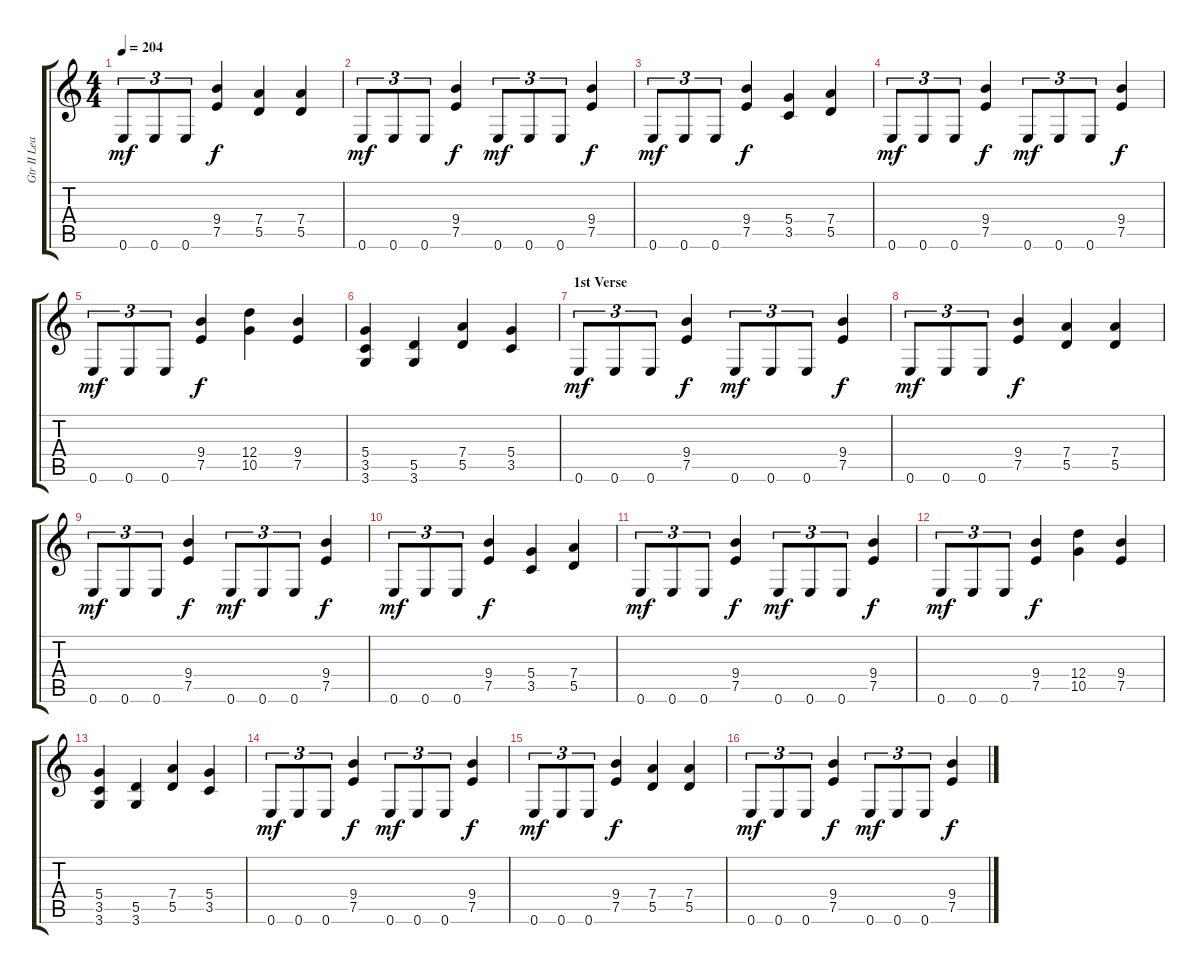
\track ("Gtr II Lead" "Gtr II Lea") {instrument overdrivenguitar}
\staff {score tabs}
\tuning (E4 B3 G3 D3 A2 E2) {hide}
\ts (4 4)
\tempo 204
\clef g2
\ks c
0.6.8{tu (3 2) dy mf} 0.6.8{tu (3 2)} 0.6.8{tu (3 2)} (9.4 7.5).4{dy f} (7.4 5.5).4 (7.4 5.5).4 |
0.6.8{tu (3 2) dy mf} 0.6.8{tu (3 2)} 0.6.8{tu (3 2)} (9.4 7.5).4{dy f} 0.6.8{tu (3 2) dy mf} 0.6.8{tu (3 2)} 0.6.8{tu (3 2)} (9.4 7.5).4{dy f} |
0.6.8{tu (3 2) dy mf} 0.6.8{tu (3 2)} 0.6.8{tu (3 2)} (9.4 7.5).4{dy f} (5.4 3.5).4 (7.4 5.5).4 |
0.6.8{tu (3 2) dy mf} 0.6.8{tu (3 2)} 0.6.8{tu (3 2)} (9.4 7.5).4{dy f} 0.6.8{tu (3 2) dy mf} 0.6.8{tu (3 2)} 0.6.8{tu (3 2)} (9.4 7.5).4{dy f} |
0.6.8{tu (3 2) dy mf} 0.6.8{tu (3 2)} 0.6.8{tu (3 2)} (9.4 7.5).4{dy f} (12.4 10.5).4 (9.4 7.5).4 |
(5.4 3.5 3.6).4 (5.5 3.6).4 (7.4 5.5).4 (5.4 3.5).4 |
\section ("" "1st Verse")
0.6.8{tu (3 2) dy mf} 0.6.8{tu (3 2)} 0.6.8{tu (3 2)} (9.4 7.5).4{dy f} 0.6.8{tu (3 2) dy mf} 0.6.8{tu (3 2)} 0.6.8{tu (3 2)} (9.4 7.5).4{dy f} |
0.6.8{tu (3 2) dy mf} 0.6.8{tu (3 2)} 0.6.8{tu (3 2)} (9.4 7.5).4{dy f} (7.4 5.5).4 (7.4 5.5).4 |
0.6.8{tu (3 2) dy mf} 0.6.8{tu (3 2)} 0.6.8{tu (3 2)} (9.4 7.5).4{dy f} 0.6.8{tu (3 2) dy mf} 0.6.8{tu (3 2)} 0.6.8{tu (3 2)} (9.4 7.5).4{dy f} |
0.6.8{tu (3 2) dy mf} 0.6.8{tu (3 2)} 0.6.8{tu (3 2)} (9.4 7.5).4{dy f} (5.4 3.5).4 (7.4 5.5).4 |
0.6.8{tu (3 2) dy mf} 0.6.8{tu (3 2)} 0.6.8{tu (3 2)} (9.4 7.5).4{dy f} 0.6.8{tu (3 2) dy mf} 0.6.8{tu (3 2)} 0.6.8{tu (3 2)} (9.4 7.5).4{dy f} |
0.6.8{tu (3 2) dy mf} 0.6.8{tu (3 2)} 0.6.8{tu (3 2)} (9.4 7.5).4{dy f} (12.4 10.5).4 (9.4 7.5).4 |
(5.4 3.5 3.6).4 (5.5 3.6).4 (7.4 5.5).4 (5.4 3.5).4 |
0.6.8{tu (3 2) dy mf} 0.6.8{tu (3 2)} 0.6.8{tu (3 2)} (9.4 7.5).4{dy f} 0.6.8{tu (3 2) dy mf} 0.6.8{tu (3 2)} 0.6.8{tu (3 2)} (9.4 7.5).4{dy f} |
0.6.8{tu (3 2) dy mf} 0.6.8{tu (3 2)} 0.6.8{tu (3 2)} (9.4 7.5).4{dy f} (7.4 5.5).4 (7.4 5.5).4 |
0.6.8{tu (3 2) dy mf} 0.6.8{tu (3 2)} 0.6.8{tu (3 2)} (9.4 7.5).4{dy f} 0.6.8{tu (3 2) dy mf} 0.6.8{tu (3 2)} 0.6.8{tu (3 2)} (9.4 7.5).4{dy f}
